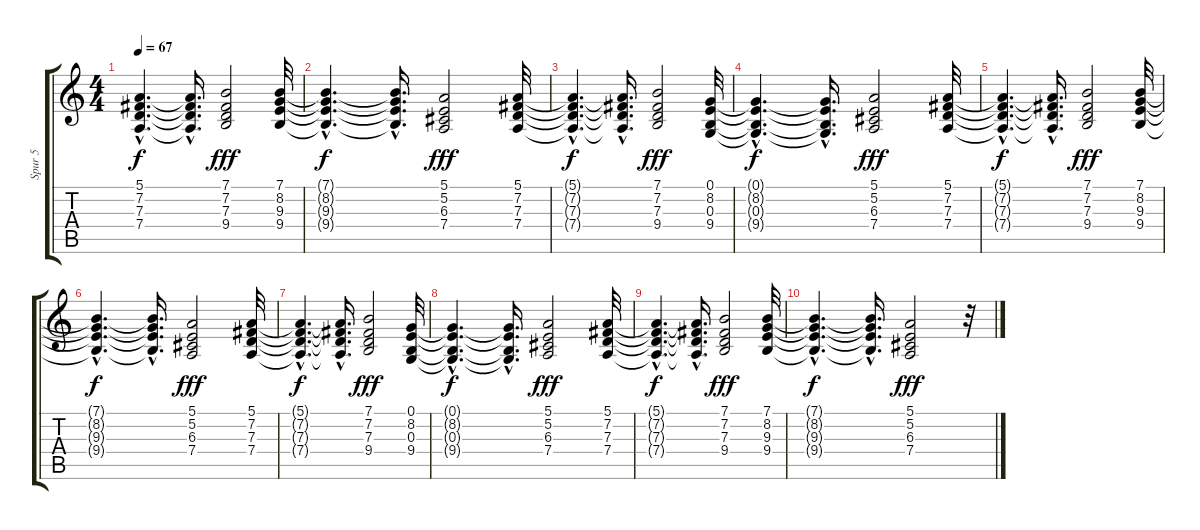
\track ("Spur 5" "Spur 5") {instrument synthstrings1}
\staff {score tabs}
\tuning (E4 B3 G3 D3 A2 E2) {hide}
\ts (4 4)
\tempo 67
\clef g2
\ks c
(5.1{hac t} 7.2{hac t} 7.3{hac t} 7.4{hac t}).4{d dy f} (5.1{hac t} 7.2{hac t} 7.3{hac t} 7.4{hac t}).16{d} (7.1 7.2 7.3 9.4).2{dy fff} (7.1 8.2 9.3 9.4).32 |
(7.1{hac t} 8.2{hac t} 9.3{hac t} 9.4{hac t}).4{d dy f} (7.1{hac t} 8.2{hac t} 9.3{hac t} 9.4{hac t}).16{d} (5.1 5.2 6.3 7.4).2{dy fff} (5.1 7.2 7.3 7.4).32 |
(5.1{hac t} 7.2{hac t} 7.3{hac t} 7.4{hac t}).4{d dy f} (5.1{hac t} 7.2{hac t} 7.3{hac t} 7.4{hac t}).16{d} (7.1 7.2 7.3 9.4).2{dy fff} (0.1 8.2 0.3 9.4).32 |
(0.1{hac t} 8.2{hac t} 0.3{hac t} 9.4{hac t}).4{d dy f} (0.1{hac t} 8.2{hac t} 0.3{hac t} 9.4{hac t}).16{d} (5.1 5.2 6.3 7.4).2{dy fff} (5.1 7.2 7.3 7.4).32 |
(5.1{hac t} 7.2{hac t} 7.3{hac t} 7.4{hac t}).4{d dy f} (5.1{hac t} 7.2{hac t} 7.3{hac t} 7.4{hac t}).16{d} (7.1 7.2 7.3 9.4).2{dy fff} (7.1 8.2 9.3 9.4).32 |
(7.1{hac t} 8.2{hac t} 9.3{hac t} 9.4{hac t}).4{d dy f} (7.1{hac t} 8.2{hac t} 9.3{hac t} 9.4{hac t}).16{d} (5.1 5.2 6.3 7.4).2{dy fff} (5.1 7.2 7.3 7.4).32 |
(5.1{hac t} 7.2{hac t} 7.3{hac t} 7.4{hac t}).4{d dy f} (5.1{hac t} 7.2{hac t} 7.3{hac t} 7.4{hac t}).16{d} (7.1 7.2 7.3 9.4).2{dy fff} (0.1 8.2 0.3 9.4).32 |
(0.1{hac t} 8.2{hac t} 0.3{hac t} 9.4{hac t}).4{d dy f} (0.1{hac t} 8.2{hac t} 0.3{hac t} 9.4{hac t}).16{d} (5.1 5.2 6.3 7.4).2{dy fff} (5.1 7.2 7.3 7.4).32 |
(5.1{hac t} 7.2{hac t} 7.3{hac t} 7.4{hac t}).4{d dy f} (5.1{hac t} 7.2{hac t} 7.3{hac t} 7.4{hac t}).16{d} (7.1 7.2 7.3 9.4).2{dy fff} (7.1 8.2 9.3 9.4).32 |
(7.1{hac t} 8.2{hac t} 9.3{hac t} 9.4{hac t}).4{d dy f} (7.1{hac t} 8.2{hac t} 9.3{hac t} 9.4{hac t}).16{d} (5.1 5.2 6.3 7.4).2{dy fff} r.32
